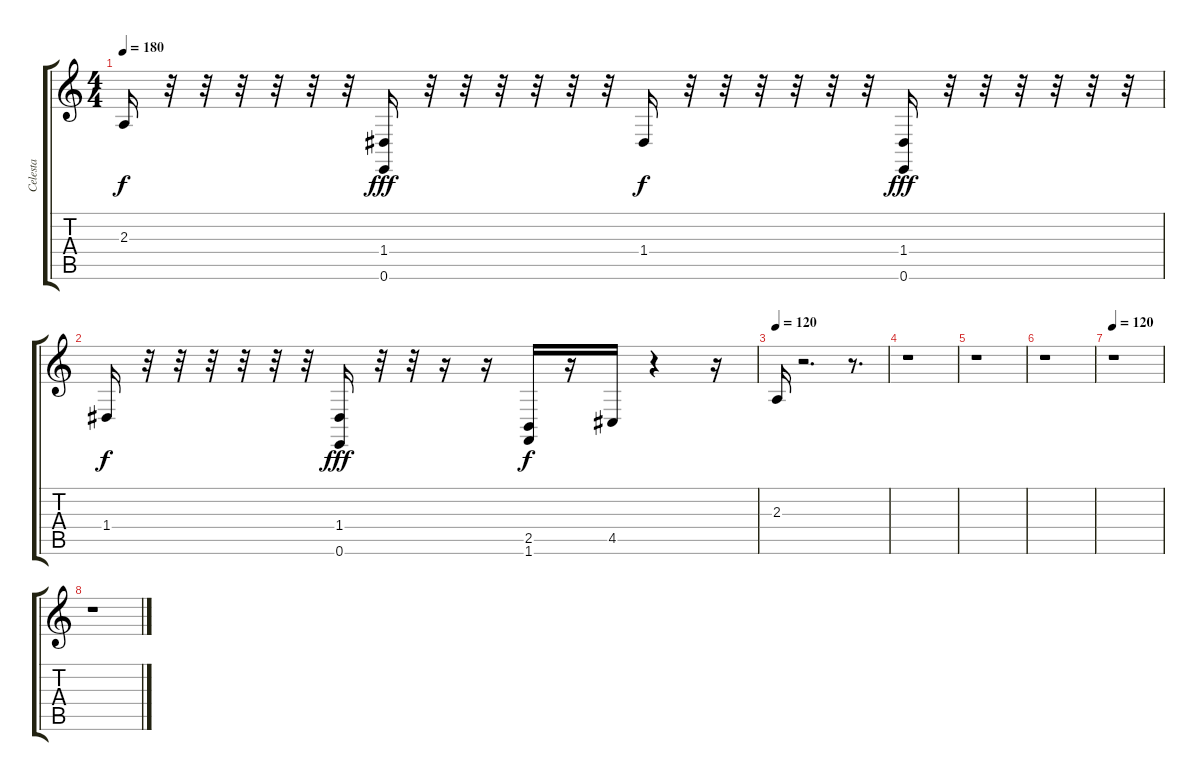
\track ("Celesta" "Celesta") {instrument celesta}
\staff {score tabs}
\tuning (E4 B3 G3 D3 A2 E2) {hide}
\ts (4 4)
\tempo 180
\clef g2
\ks c
2.3.16{dy f} r.32 r.32 r.32 r.32 r.32 r.32 (1.4 0.6).16{dy fff} r.32 r.32 r.32 r.32 r.32 r.32 1.4.16{dy f} r.32 r.32 r.32 r.32 r.32 r.32 (1.4 0.6).16{dy fff} r.32 r.32 r.32 r.32 r.32 r.32 |
1.4.16{dy f} r.32 r.32 r.32 r.32 r.32 r.32 (1.4 0.6).16{dy fff} r.32 r.32 r.16 r.16 (2.5 1.6).16{dy f} r.16 4.5.16 r.4 r.16 |
\tempo 120
2.3.16 r.2{d} r.8{d} |
r.1 |
r.1 |
r.1 |
\tempo 120
r.1 |
r.1
